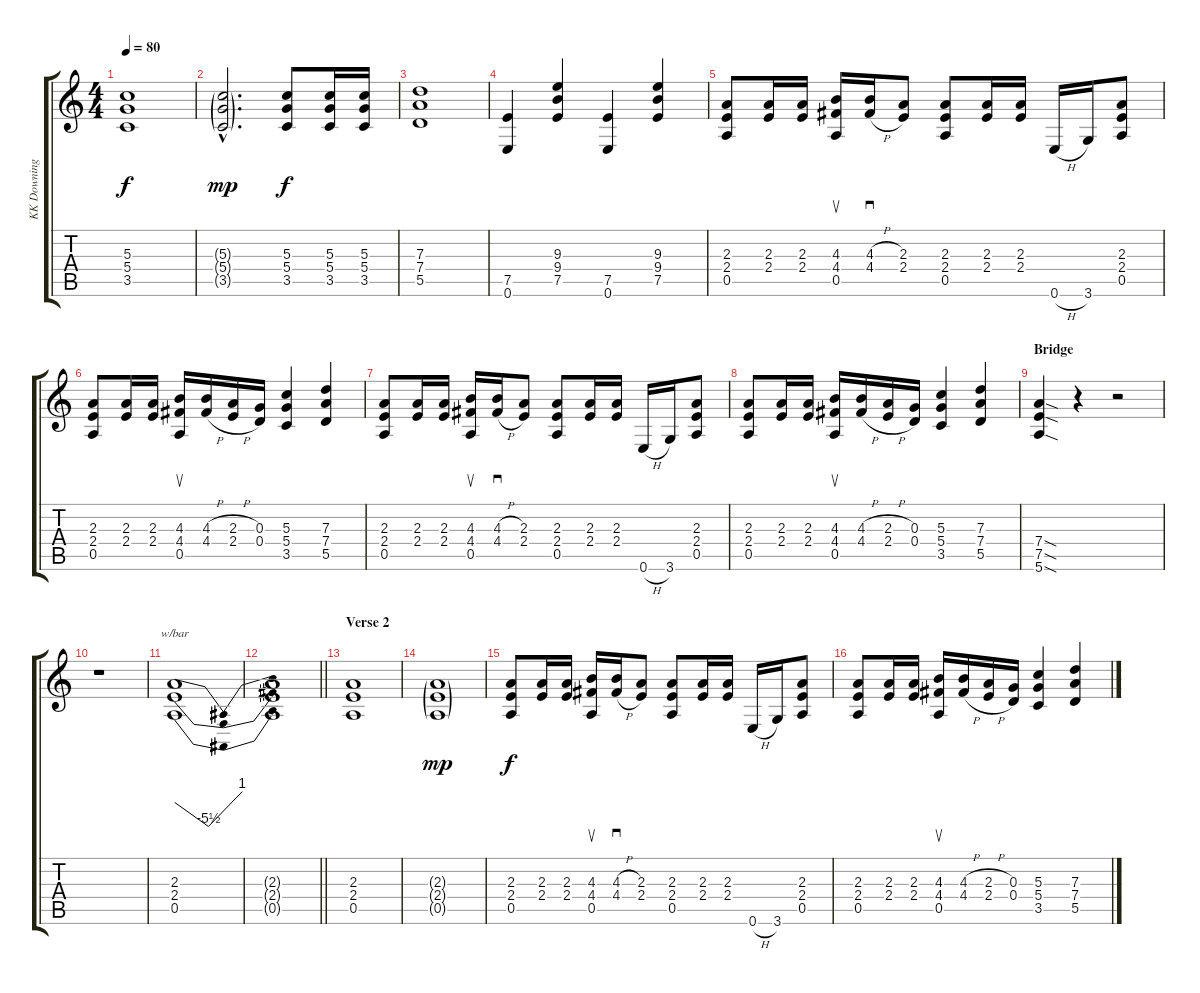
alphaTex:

\track ("KK Downing" "KK Downing") {instrument overdrivenguitar}
\staff {score tabs}
\tuning (E4 B3 G3 D3 A2 E2) {hide}
\ts (4 4)
\tempo 80
\clef g2
\ks c
(5.3 5.4 3.5).1{dy f} |
(5.3{g hac} 5.4{g hac} 3.5{g hac}).2{d dy mp} (5.3 5.4 3.5).8{dy f} (5.3 5.4 3.5).16 (5.3 5.4 3.5).16 |
(7.3 7.4 5.5).1 |
(7.5 0.6).4 (9.3 9.4 7.5).4 (7.5 0.6).4 (9.3 9.4 7.5).4 |
(2.3 2.4 0.5).8 (2.3 2.4).16 (2.3 2.4).16 (4.3 4.4 0.5).16{su} (4.3{h} 4.4{h}).16{sd} (2.3 2.4).8 (2.3 2.4 0.5).8 (2.3 2.4).16 (2.3 2.4).16 0.6{h}.16 3.6.16 (2.3 2.4 0.5).8 |
(2.3 2.4 0.5).8 (2.3 2.4).16 (2.3 2.4).16 (4.3 4.4 0.5).16{su} (4.3{h} 4.4{h}).16 (2.3{h} 2.4{h}).16 (0.3 0.4).16 (5.3 5.4 3.5).4 (7.3 7.4 5.5).4 |
(2.3 2.4 0.5).8 (2.3 2.4).16 (2.3 2.4).16 (4.3 4.4 0.5).16{su} (4.3{h} 4.4{h}).16{sd} (2.3 2.4).8 (2.3 2.4 0.5).8 (2.3 2.4).16 (2.3 2.4).16 0.6{h}.16 3.6.16 (2.3 2.4 0.5).8 |
(2.3 2.4 0.5).8 (2.3 2.4).16 (2.3 2.4).16 (4.3 4.4 0.5).16{su} (4.3{h} 4.4{h}).16 (2.3{h} 2.4{h}).16 (0.3 0.4).16 (5.3 5.4 3.5).4 (7.3 7.4 5.5).4 |
\section ("" "Bridge")
(7.4{sod} 7.5{sod} 5.6{sod}).4 r.4 r.2 |
r.1 |
(2.3 2.4 0.5).1{tbe (dip default 0 0 45 -22 50 -22 60 4)} |
\barLineRight lightlight
(2.3{t} 2.4{t} 0.5{t}).1 |
\section ("" "Verse 2")
(2.3 2.4 0.5).1 |
(2.3{g} 2.4{g} 0.5{g}).1{dy mp} |
(2.3 2.4 0.5).8{dy f} (2.3 2.4).16 (2.3 2.4).16 (4.3 4.4 0.5).16{su} (4.3{h} 4.4{h}).16{sd} (2.3 2.4).8 (2.3 2.4 0.5).8 (2.3 2.4).16 (2.3 2.4).16 0.6{h}.16 3.6.16 (2.3 2.4 0.5).8 |
(2.3 2.4 0.5).8 (2.3 2.4).16 (2.3 2.4).16 (4.3 4.4 0.5).16{su} (4.3{h} 4.4{h}).16 (2.3{h} 2.4{h}).16 (0.3 0.4).16 (5.3 5.4 3.5).4 (7.3 7.4 5.5).4
